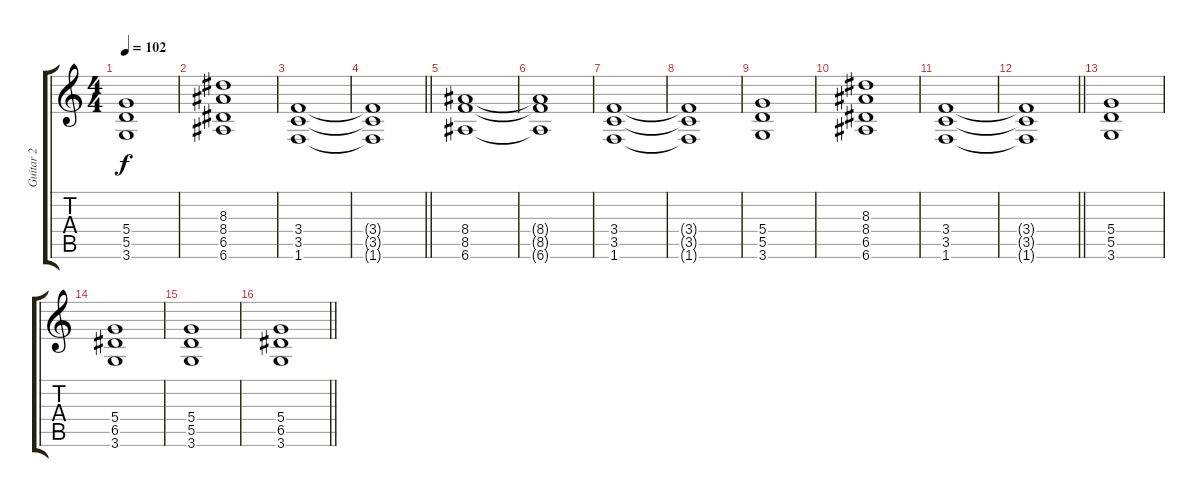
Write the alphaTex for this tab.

\track ("Guitar 2" "Guitar 2") {instrument overdrivenguitar}
\staff {score tabs}
\tuning (E4 B3 G3 D3 A2 E2) {hide}
\ts (4 4)
\tempo 102
\clef g2
\ks c
(5.4 5.5 3.6).1{dy f} |
(8.3 8.4 6.5 6.6).1 |
(3.4 3.5 1.6).1 |
\barLineRight lightlight
(3.4{t} 3.5{t} 1.6{t}).1 |
(8.4 8.5 6.6).1 |
(8.4{t} 8.5{t} 6.6{t}).1 |
(3.4 3.5 1.6).1 |
(3.4{t} 3.5{t} 1.6{t}).1 |
(5.4 5.5 3.6).1 |
(8.3 8.4 6.5 6.6).1 |
(3.4 3.5 1.6).1 |
\barLineRight lightlight
(3.4{t} 3.5{t} 1.6{t}).1 |
(5.4 5.5 3.6).1{volume 6} |
(5.4 6.5 3.6).1 |
(5.4 5.5 3.6).1 |
\barLineRight lightlight
(5.4 6.5 3.6).1
